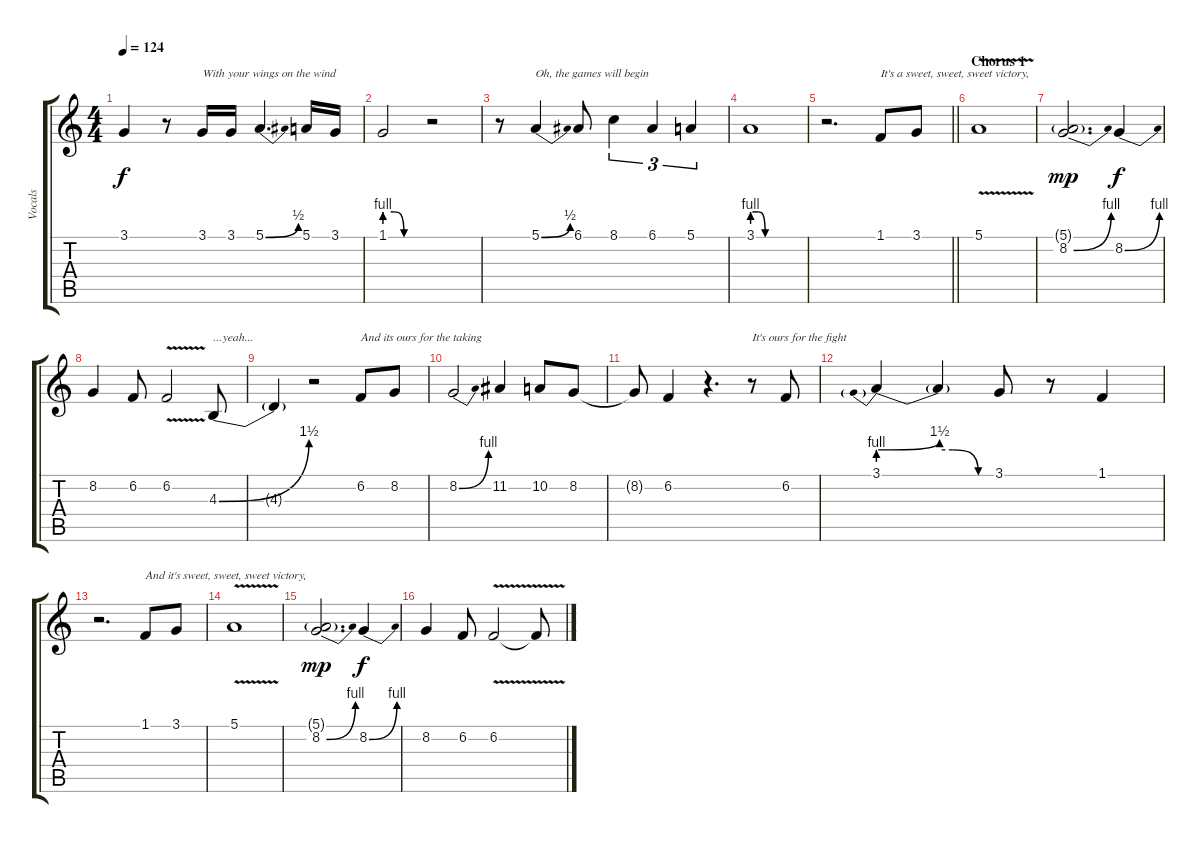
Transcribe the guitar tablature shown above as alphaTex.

\track ("Vocals" "Vocals") {instrument lead2sawtooth}
\staff {score tabs}
\tuning (E4 B3 G3 D3 A2 E2) {hide}
\ts (4 4)
\tempo 124
\clef g2
\ks c
3.1.4{dy f} r.8 3.1.16{txt "With your wings on the wind"} 3.1.16 5.1{be (bend 0 0 60 2)}.4{d} 5.1.16 3.1.16 |
1.1{be (custom 0 4 15 4 30 0 60 0)}.2 r.2 |
r.8 5.1{be (bend 0 0 60 2)}.4{txt "Oh, the games will begin"} 6.1.8 8.1.4{tu (3 2)} 6.1.4{tu (3 2)} 5.1.4{tu (3 2)} |
3.1{be (custom 0 4 7 4 15 0 60 0)}.1 |
\barLineRight lightlight
r.2{d} 1.1.8{txt "It's a sweet, sweet, sweet victory,"} 3.1.8 |
\section ("" "Chorus 1")
5.1{v}.1 |
(5.1{g} 8.2{be (bend 0 0 60 4)}).2{d dy mp} 8.2{be (bend 0 0 60 4)}.4{dy f} |
8.2.4 6.2.8 6.2{v}.2 4.3{be (bend 0 0 60 6)}.8{txt "...yeah..."} |
4.3{t}.4 r.2 6.2.8{txt "And its ours for the taking"} 8.2.8 |
8.2{be (bend 0 0 60 4)}.2 11.2.4 10.2.8 8.2.8 |
8.2{t}.8 6.2.4 r.4{d} r.8{txt "It's ours for the fight"} 6.2.8 |
3.1{be (prebendbend 0 4 60 6)}.4 3.1{be (custom 0 4 15 4 45 0 60 0) t}.4 3.1.8 r.8 1.1.4 |
r.2{d} 1.1.8{txt "And it's sweet, sweet, sweet victory,"} 3.1.8 |
5.1{v}.1 |
(5.1{g} 8.2{be (bend 0 0 60 4)}).2{d dy mp} 8.2{be (bend 0 0 60 4)}.4{dy f} |
8.2.4 6.2.8 6.2{v}.2 6.2{t}.8
